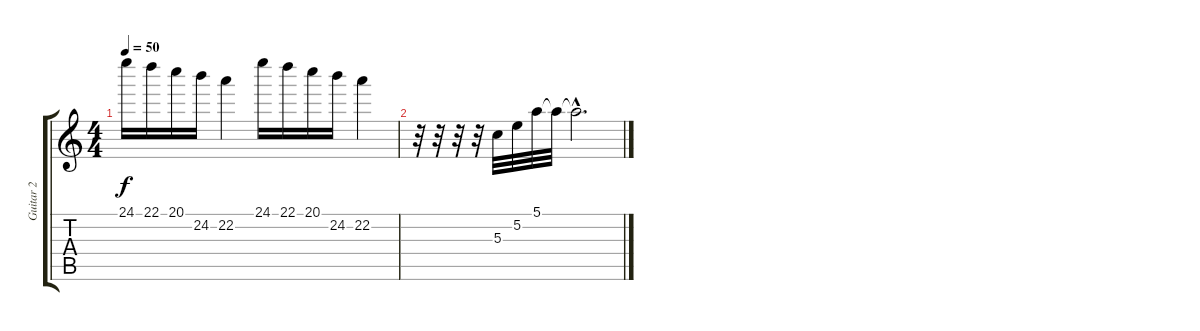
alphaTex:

\track ("Guitar 2" "Guitar 2") {instrument acousticguitarsteel}
\staff {score tabs}
\tuning (E4 B3 G3 D3 A2 E2) {hide}
\ts (4 4)
\tempo 50
\clef g2
\ks c
24.1.16{dy f} 22.1.16 20.1.16 24.2.16 22.2.4 24.1.16 22.1.16 20.1.16 24.2.16 22.2.4 |
r.32 r.32 r.32 r.32 5.3.32 5.2.32 5.1.32 5.1{t}.32 5.1{hac t}.2{d}
